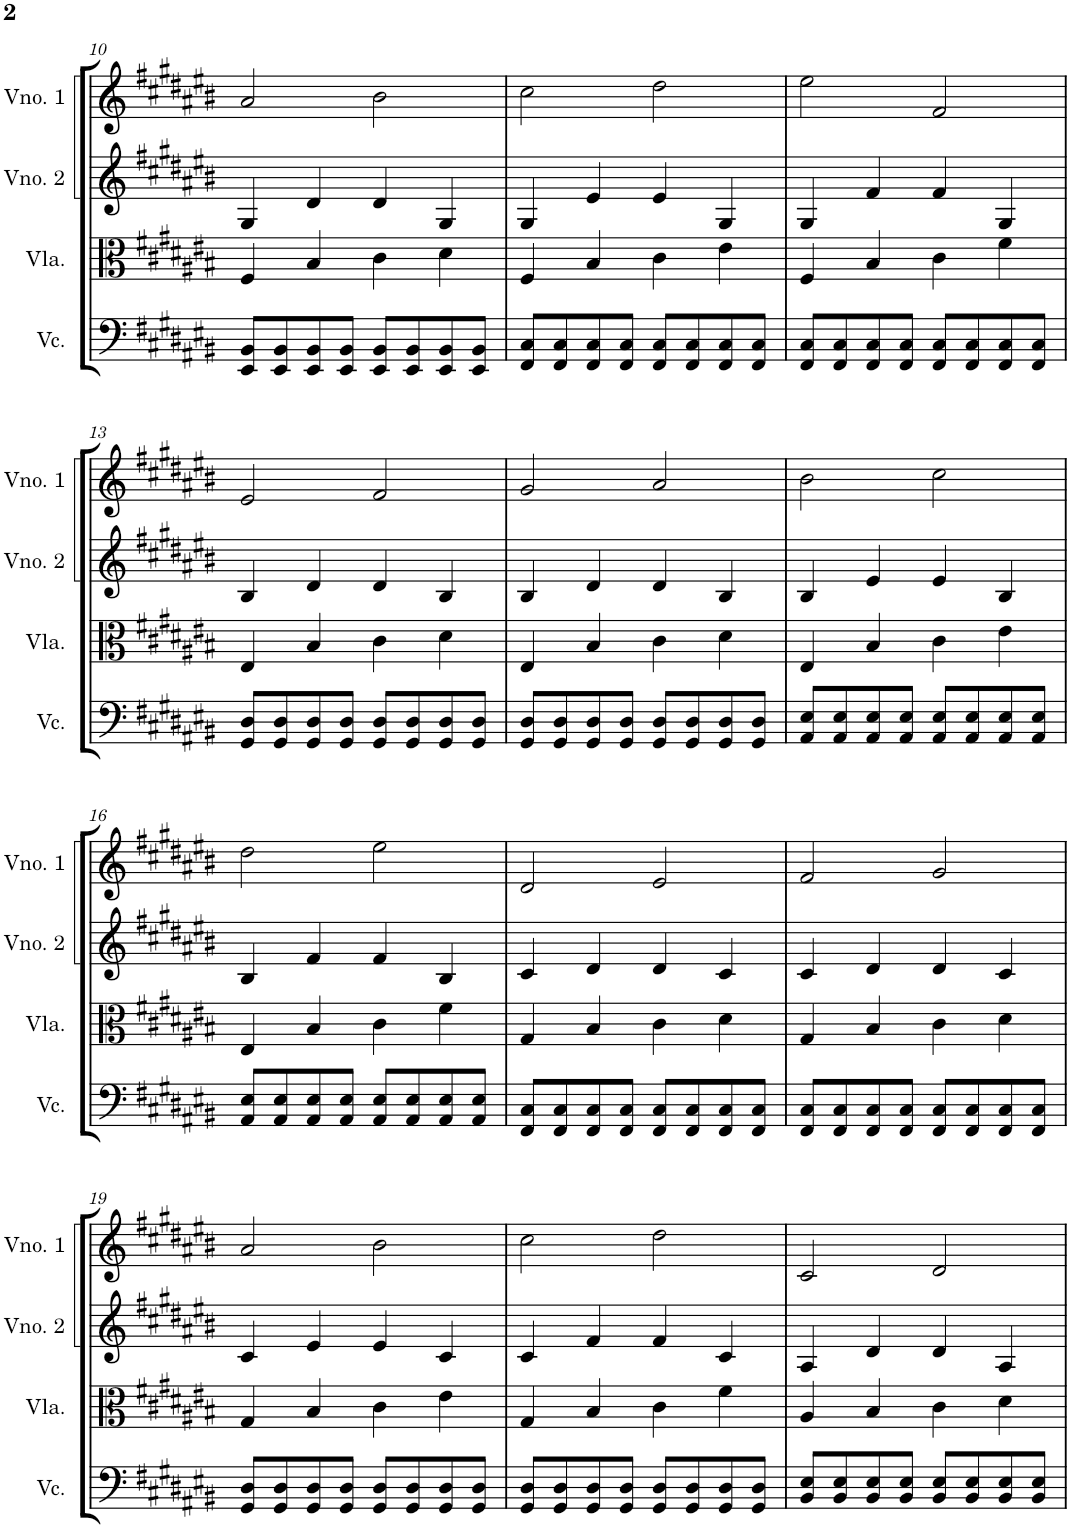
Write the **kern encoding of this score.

**kern	**kern	**kern	**kern
*part4	*part3	*part2	*part1
*staff4	*staff3	*staff2	*staff1
*I"Violoncelo	*I"Viola	*I"Violino 2	*I"Violino 1
*I'Vc.	*I'Vla.	*I'Vno. 2	*I'Vno. 1
!!LO:PB:g=z
*clefF4	*clefC3	*clefG2	*clefG2
*k[f#c#g#d#a#e#b#]	*k[f#c#g#d#a#e#b#]	*k[f#c#g#d#a#e#b#]	*k[f#c#g#d#a#e#b#]
*M4/4	*M4/4	*M4/4	*M4/4
=10	=10	=10	=10
8EE#/ 8BB#/L	4F#/	4G#/	2a#/
8EE#/ 8BB#/	.	.	.
8EE#/ 8BB#/	4B#/	4d#/	.
8EE#/ 8BB#/J	.	.	.
8EE#/ 8BB#/L	4c#\	4d#/	2b#\
8EE#/ 8BB#/	.	.	.
8EE#/ 8BB#/	4d#\	4G#/	.
8EE#/ 8BB#/J	.	.	.
=11	=11	=11	=11
8FF#/ 8C#/L	4F#/	4G#/	2cc#\
8FF#/ 8C#/	.	.	.
8FF#/ 8C#/	4B#/	4e#/	.
8FF#/ 8C#/J	.	.	.
8FF#/ 8C#/L	4c#\	4e#/	2dd#\
8FF#/ 8C#/	.	.	.
8FF#/ 8C#/	4e#\	4G#/	.
8FF#/ 8C#/J	.	.	.
=12	=12	=12	=12
8FF#/ 8C#/L	4F#/	4G#/	2ee#\
8FF#/ 8C#/	.	.	.
8FF#/ 8C#/	4B#/	4f#/	.
8FF#/ 8C#/J	.	.	.
8FF#/ 8C#/L	4c#\	4f#/	2f#/
8FF#/ 8C#/	.	.	.
8FF#/ 8C#/	4f#\	4G#/	.
8FF#/ 8C#/J	.	.	.
!!LO:LB:g=z
=13	=13	=13	=13
8GG#/ 8D#/L	4E#/	4B#/	2e#/
8GG#/ 8D#/	.	.	.
8GG#/ 8D#/	4B#/	4d#/	.
8GG#/ 8D#/J	.	.	.
8GG#/ 8D#/L	4c#\	4d#/	2f#/
8GG#/ 8D#/	.	.	.
8GG#/ 8D#/	4d#\	4B#/	.
8GG#/ 8D#/J	.	.	.
=14	=14	=14	=14
8GG#/ 8D#/L	4E#/	4B#/	2g#/
8GG#/ 8D#/	.	.	.
8GG#/ 8D#/	4B#/	4d#/	.
8GG#/ 8D#/J	.	.	.
8GG#/ 8D#/L	4c#\	4d#/	2a#/
8GG#/ 8D#/	.	.	.
8GG#/ 8D#/	4d#\	4B#/	.
8GG#/ 8D#/J	.	.	.
=15	=15	=15	=15
8AA#/ 8E#/L	4E#/	4B#/	2b#\
8AA#/ 8E#/	.	.	.
8AA#/ 8E#/	4B#/	4e#/	.
8AA#/ 8E#/J	.	.	.
8AA#/ 8E#/L	4c#\	4e#/	2cc#\
8AA#/ 8E#/	.	.	.
8AA#/ 8E#/	4e#\	4B#/	.
8AA#/ 8E#/J	.	.	.
!!LO:LB:g=z
=16	=16	=16	=16
8AA#/ 8E#/L	4E#/	4B#/	2dd#\
8AA#/ 8E#/	.	.	.
8AA#/ 8E#/	4B#/	4f#/	.
8AA#/ 8E#/J	.	.	.
8AA#/ 8E#/L	4c#\	4f#/	2ee#\
8AA#/ 8E#/	.	.	.
8AA#/ 8E#/	4f#\	4B#/	.
8AA#/ 8E#/J	.	.	.
=17	=17	=17	=17
8FF#/ 8C#/L	4G#/	4c#/	2d#/
8FF#/ 8C#/	.	.	.
8FF#/ 8C#/	4B#/	4d#/	.
8FF#/ 8C#/J	.	.	.
8FF#/ 8C#/L	4c#\	4d#/	2e#/
8FF#/ 8C#/	.	.	.
8FF#/ 8C#/	4d#\	4c#/	.
8FF#/ 8C#/J	.	.	.
=18	=18	=18	=18
8FF#/ 8C#/L	4G#/	4c#/	2f#/
8FF#/ 8C#/	.	.	.
8FF#/ 8C#/	4B#/	4d#/	.
8FF#/ 8C#/J	.	.	.
8FF#/ 8C#/L	4c#\	4d#/	2g#/
8FF#/ 8C#/	.	.	.
8FF#/ 8C#/	4d#\	4c#/	.
8FF#/ 8C#/J	.	.	.
!!LO:LB:g=z
=19	=19	=19	=19
8GG#/ 8D#/L	4G#/	4c#/	2a#/
8GG#/ 8D#/	.	.	.
8GG#/ 8D#/	4B#/	4e#/	.
8GG#/ 8D#/J	.	.	.
8GG#/ 8D#/L	4c#\	4e#/	2b#\
8GG#/ 8D#/	.	.	.
8GG#/ 8D#/	4e#\	4c#/	.
8GG#/ 8D#/J	.	.	.
=20	=20	=20	=20
8GG#/ 8D#/L	4G#/	4c#/	2cc#\
8GG#/ 8D#/	.	.	.
8GG#/ 8D#/	4B#/	4f#/	.
8GG#/ 8D#/J	.	.	.
8GG#/ 8D#/L	4c#\	4f#/	2dd#\
8GG#/ 8D#/	.	.	.
8GG#/ 8D#/	4f#\	4c#/	.
8GG#/ 8D#/J	.	.	.
=21	=21	=21	=21
8BB#/ 8E#/L	4A#/	4A#/	2c#/
8BB#/ 8E#/	.	.	.
8BB#/ 8E#/	4B#/	4d#/	.
8BB#/ 8E#/J	.	.	.
8BB#/ 8E#/L	4c#\	4d#/	2d#/
8BB#/ 8E#/	.	.	.
8BB#/ 8E#/	4d#\	4A#/	.
8BB#/ 8E#/J	.	.	.
=	=	=	=
*-	*-	*-	*-
